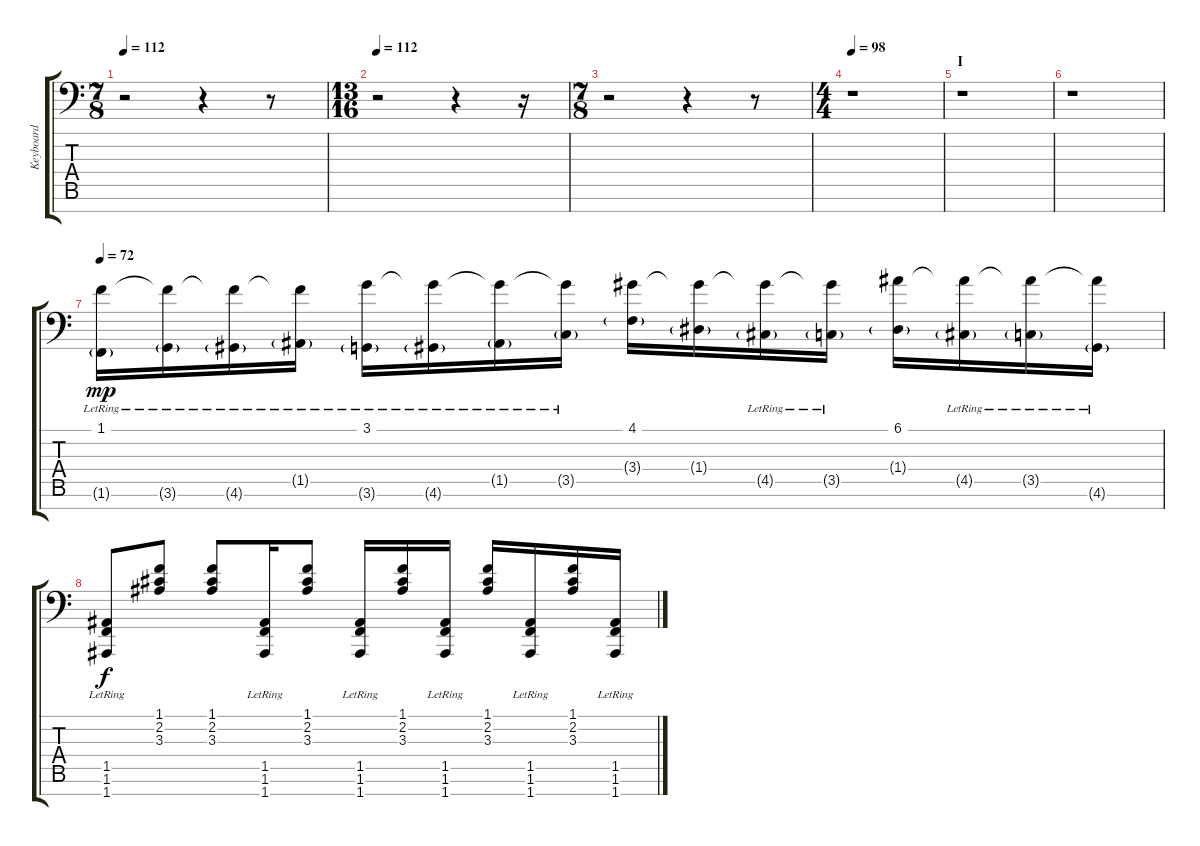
\track ("Keyboard" "Keyboard") {instrument acousticgrandpiano}
\staff {score tabs}
\tuning (E4 B3 G3 D3 A2 E2 A1) {hide}
\ts (7 8)
\tempo 112
\clef f4
\ks c
r.2{dy f} r.4 r.8 |
\ts (13 16)
\tempo 112
r.2 r.4 r.16 |
\ts (7 8)
r.2 r.4 r.8 |
\ts (4 4)
\tempo 98
r.1 |
\section ("" "I")
r.1 |
r.1 |
\tempo 72
(1.1 1.6{g lr}).16{dy mp} (1.1{t} 3.6{g lr}).16 (1.1{t} 4.6{g lr}).16 (1.1{t} 1.5{g lr}).16 (3.1 3.6{g lr}).16 (3.1{t} 4.6{g lr}).16 (3.1{t} 1.5{g lr}).16 (3.1{t} 3.5{g lr}).16 (4.1 3.4{g}).16 (4.1{t} 1.4{g}).16 (4.1{t} 4.5{g lr}).16 (4.1{t} 3.5{g lr}).16 (6.1 1.4{g}).16 (6.1{t} 4.5{g lr}).16 (6.1{t} 3.5{g lr}).16 (6.1{t} 4.6{g lr}).16 |
(1.5{lr} 1.6{lr} 1.7{lr}).8{dy f} (1.1 2.2 3.3).8 (1.1 2.2 3.3).8 (1.5{lr} 1.6{lr} 1.7{lr}).16 (1.1 2.2 3.3).8 (1.5{lr} 1.6{lr} 1.7{lr}).16 (1.1 2.2 3.3).16 (1.5{lr} 1.6{lr} 1.7{lr}).16 (1.1 2.2 3.3).16 (1.5{lr} 1.6{lr} 1.7{lr}).16 (1.1 2.2 3.3).16 (1.5{lr} 1.6{lr} 1.7{lr}).16
